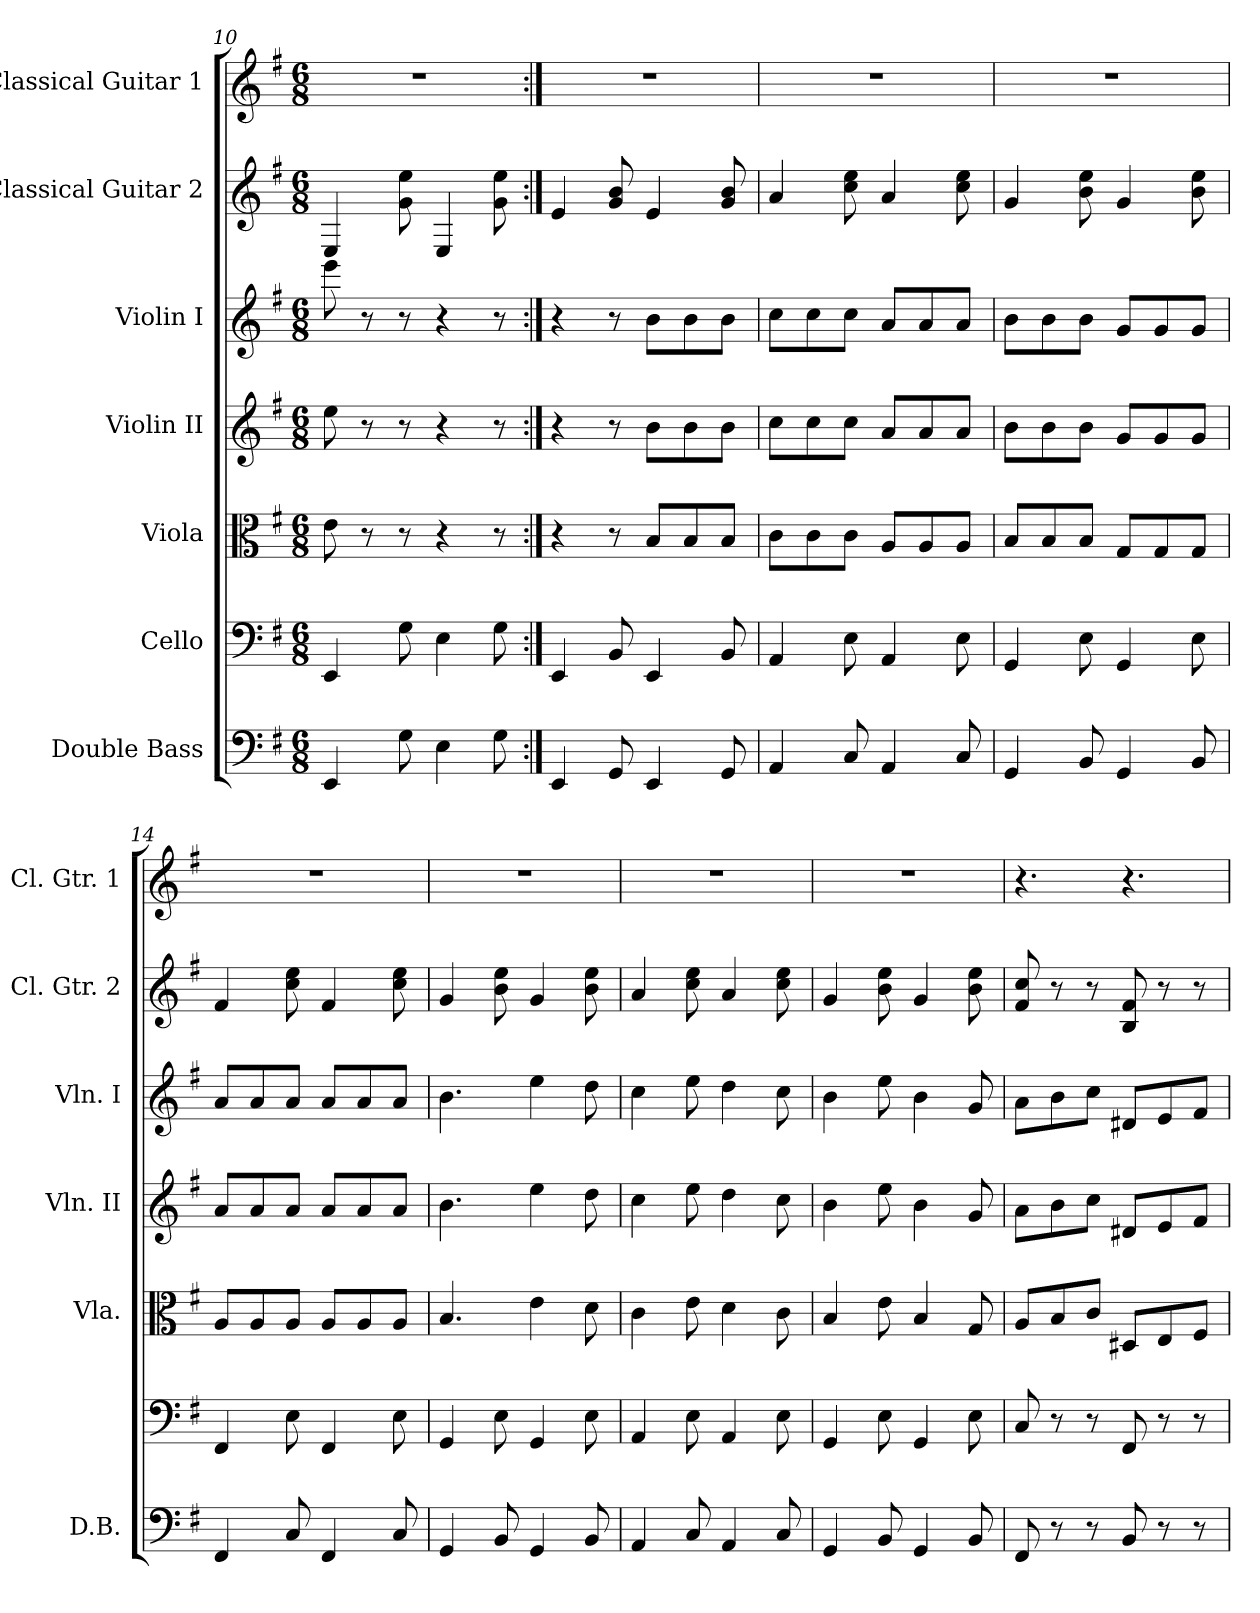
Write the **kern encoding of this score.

**kern	**kern	**kern	**kern	**kern	**kern	**kern
*part7	*part6	*part5	*part4	*part3	*part2	*part1
*staff7	*staff6	*staff5	*staff4	*staff3	*staff2	*staff1
*I"Double Bass	*I"Cello	*I"Viola	*I"Violin II	*I"Violin I	*I"Classical Guitar 2	*I"Classical Guitar 1
*I'D.B.	*	*I'Vla.	*I'Vln. II	*I'Vln. I	*I'Cl. Gtr. 2	*I'Cl. Gtr. 1
*clefF4	*clefF4	*clefC3	*clefG2	*clefG2	*clefG2	*clefG2
*ITrd7c12	*	*	*	*	*ITrd7c12	*ITrd7c12
*k[f#]	*k[f#]	*k[f#]	*k[f#]	*k[f#]	*k[f#]	*k[f#]
*e:	*e:	*e:	*e:	*e:	*e:	*e:
*M6/8	*M6/8	*M6/8	*M6/8	*M6/8	*M6/8	*M6/8
=10	=10	=10	=10	=10	=10	=10
4EEE/	4EE/	8e\	8ee\	8eee\	4EE/	2.r
.	.	8r	8r	8r	.	.
8GG\	8G\	8r	8r	8r	8G\ 8e\	.
4EE\	4E\	4r	4r	4r	4EE/	.
8GG\	8G\	8r	8r	8r	8G\ 8e\	.
!!LO:PB:g=z
=11:|!	=11:|!	=11:|!	=11:|!	=11:|!	=11:|!	=11:|!
4EEE/	4EE/	4r	4r	4r	4E/	2.r
8GGG/	8BB/	8r	8r	8r	8G/ 8B/	.
4EEE/	4EE/	8B/L	8b\L	8b\L	4E/	.
.	.	8B/	8b\	8b\	.	.
8GGG/	8BB/	8B/J	8b\J	8b\J	8G/ 8B/	.
=12	=12	=12	=12	=12	=12	=12
4AAA/	4AA/	8c\L	8cc\L	8cc\L	4A/	2.r
.	.	8c\	8cc\	8cc\	.	.
8CC/	8E\	8c\J	8cc\J	8cc\J	8c\ 8e\	.
4AAA/	4AA/	8A/L	8a/L	8a/L	4A/	.
.	.	8A/	8a/	8a/	.	.
8CC/	8E\	8A/J	8a/J	8a/J	8c\ 8e\	.
=13	=13	=13	=13	=13	=13	=13
4GGG/	4GG/	8B/L	8b\L	8b\L	4G/	2.r
.	.	8B/	8b\	8b\	.	.
8BBB/	8E\	8B/J	8b\J	8b\J	8B\ 8e\	.
4GGG/	4GG/	8G/L	8g/L	8g/L	4G/	.
.	.	8G/	8g/	8g/	.	.
8BBB/	8E\	8G/J	8g/J	8g/J	8B\ 8e\	.
=14	=14	=14	=14	=14	=14	=14
4FFF#/	4FF#/	8A/L	8a/L	8a/L	4F#/	2.r
.	.	8A/	8a/	8a/	.	.
8CC/	8E\	8A/J	8a/J	8a/J	8c\ 8e\	.
4FFF#/	4FF#/	8A/L	8a/L	8a/L	4F#/	.
.	.	8A/	8a/	8a/	.	.
8CC/	8E\	8A/J	8a/J	8a/J	8c\ 8e\	.
=15	=15	=15	=15	=15	=15	=15
4GGG/	4GG/	4.B/	4.b\	4.b\	4G/	2.r
8BBB/	8E\	.	.	.	8B\ 8e\	.
4GGG/	4GG/	4e\	4ee\	4ee\	4G/	.
8BBB/	8E\	8d\	8dd\	8dd\	8B\ 8e\	.
!!LO:PB:g=z
=16	=16	=16	=16	=16	=16	=16
4AAA/	4AA/	4c\	4cc\	4cc\	4A/	2.r
8CC/	8E\	8e\	8ee\	8ee\	8c\ 8e\	.
4AAA/	4AA/	4d\	4dd\	4dd\	4A/	.
8CC/	8E\	8c\	8cc\	8cc\	8c\ 8e\	.
=17	=17	=17	=17	=17	=17	=17
4GGG/	4GG/	4B/	4b\	4b\	4G/	2.r
8BBB/	8E\	8e\	8ee\	8ee\	8B\ 8e\	.
4GGG/	4GG/	4B/	4b\	4b\	4G/	.
8BBB/	8E\	8G/	8g/	8g/	8B\ 8e\	.
=18	=18	=18	=18	=18	=18	=18
8FFF#/	8C/	8A/L	8a\L	8a\L	8F#/ 8c/	4.r
8r	8r	8B/	8b\	8b\	8r	.
8r	8r	8c/J	8cc\J	8cc\J	8r	.
8BBB/	8FF#/	8D#X/L	8d#X/L	8d#X/L	8BB/ 8F#/	4.r
8r	8r	8E/	8e/	8e/	8r	.
8r	8r	8F#/J	8f#/J	8f#/J	8r	.
=	=	=	=	=	=	=
*-	*-	*-	*-	*-	*-	*-
